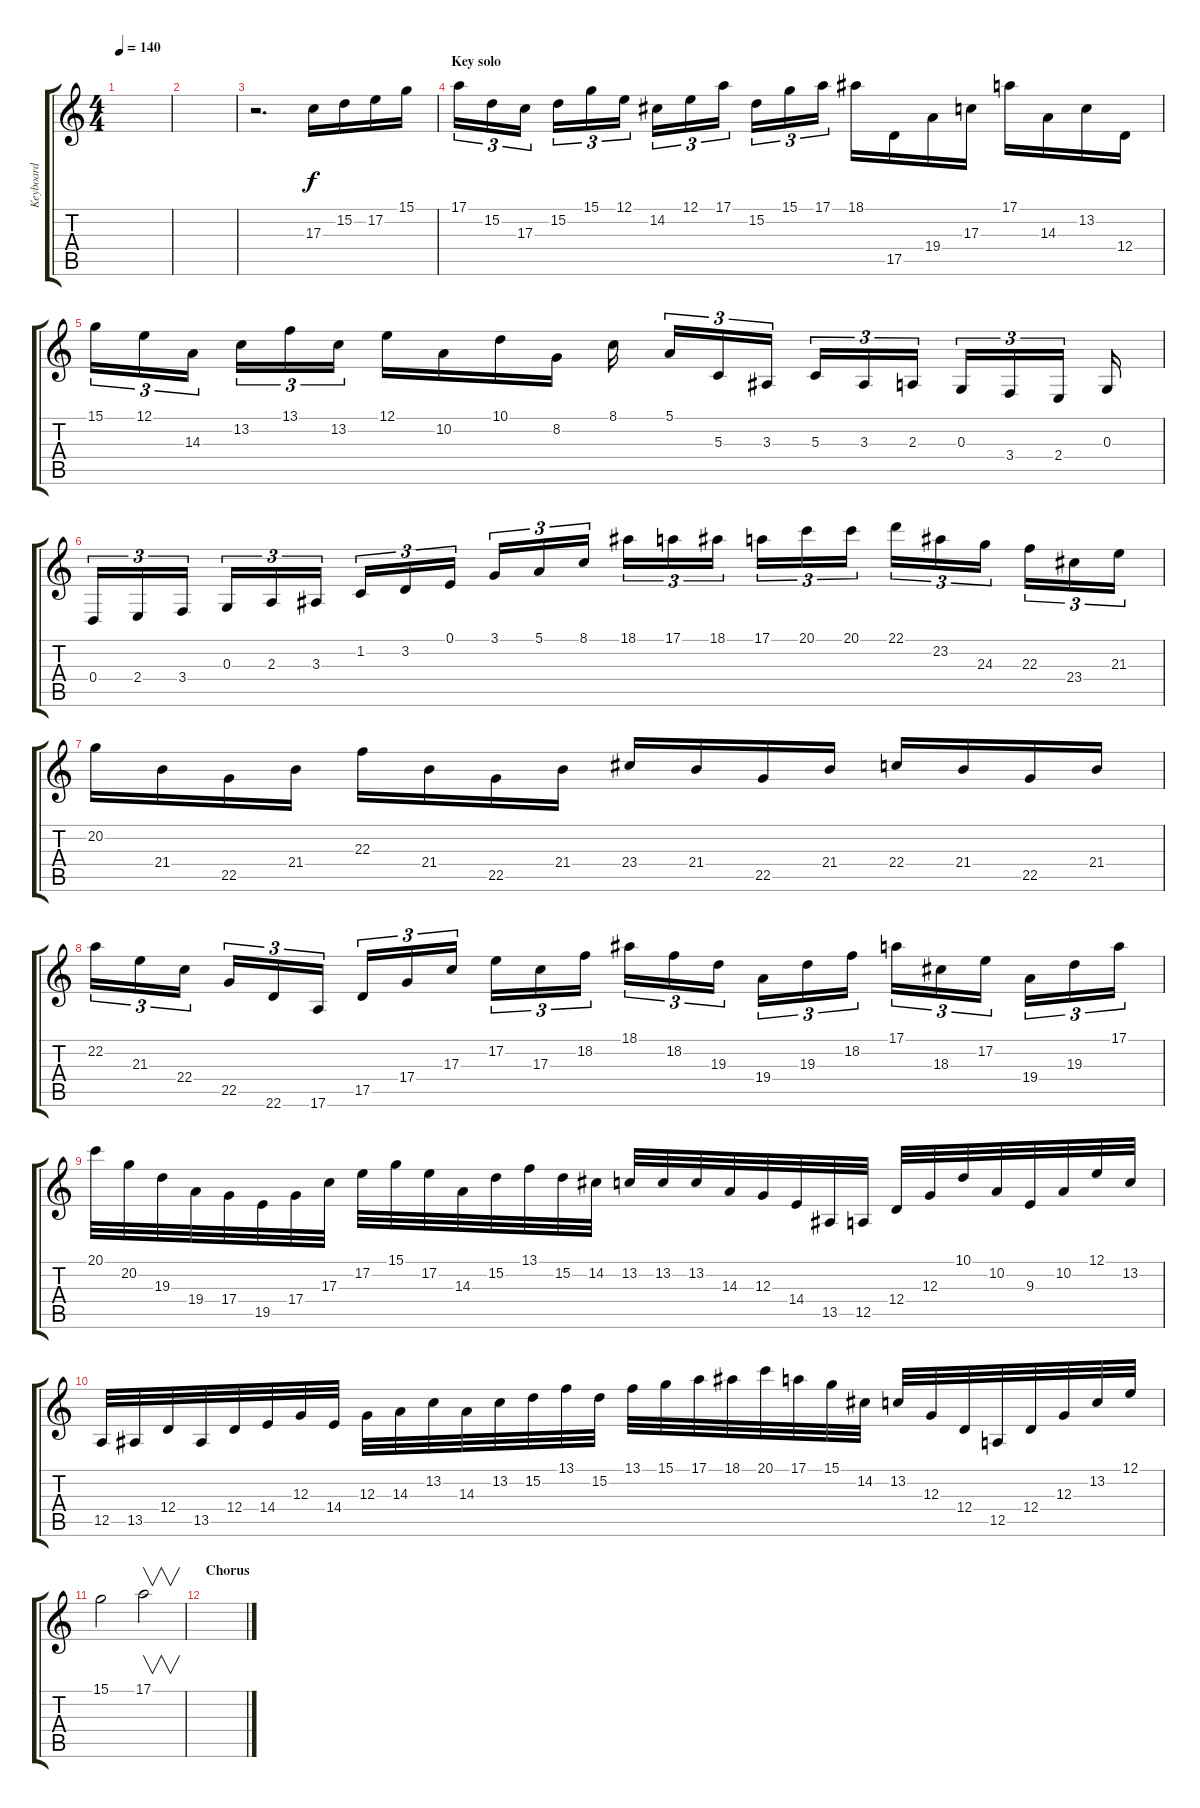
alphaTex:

\track ("Keyboard" "Keyboard") {instrument orchestralharp}
\staff {score tabs}
\tuning (E4 B3 G3 D3 A2 E2) {hide}
\ts (4 4)
\tempo 140
\clef g2
\ks c
|
|
r.2{d volume 15} 17.3.16 15.2.16 17.2.16 15.1.16 |
\section ("" "Key solo")
17.1.16{tu (3 2)} 15.2.16{tu (3 2)} 17.3.16{tu (3 2)} 15.2.16{tu (3 2)} 15.1.16{tu (3 2)} 12.1.16{tu (3 2)} 14.2.16{tu (3 2)} 12.1.16{tu (3 2)} 17.1.16{tu (3 2)} 15.2.16{tu (3 2)} 15.1.16{tu (3 2)} 17.1.16{tu (3 2)} 18.1.16 17.5.16 19.4.16 17.3.16 17.1.16 14.3.16 13.2.16 12.4.16 |
15.1.16{tu (3 2)} 12.1.16{tu (3 2)} 14.3.16{tu (3 2)} 13.2.16{tu (3 2)} 13.1.16{tu (3 2)} 13.2.16{tu (3 2)} 12.1.16 10.2.16 10.1.16 8.2.16 8.1.16 5.1.16{tu (3 2)} 5.3.16{tu (3 2)} 3.3.16{tu (3 2)} 5.3.16{tu (3 2)} 3.3.16{tu (3 2)} 2.3.16{tu (3 2)} 0.3.16{tu (3 2)} 3.4.16{tu (3 2)} 2.4.16{tu (3 2)} 0.3.16 |
0.4.16{tu (3 2)} 2.4.16{tu (3 2)} 3.4.16{tu (3 2)} 0.3.16{tu (3 2)} 2.3.16{tu (3 2)} 3.3.16{tu (3 2)} 1.2.16{tu (3 2)} 3.2.16{tu (3 2)} 0.1.16{tu (3 2)} 3.1.16{tu (3 2)} 5.1.16{tu (3 2)} 8.1.16{tu (3 2)} 18.1.16{tu (3 2)} 17.1.16{tu (3 2)} 18.1.16{tu (3 2)} 17.1.16{tu (3 2)} 20.1.16{tu (3 2)} 20.1.16{tu (3 2)} 22.1.16{tu (3 2)} 23.2.16{tu (3 2)} 24.3.16{tu (3 2)} 22.3.16{tu (3 2)} 23.4.16{tu (3 2)} 21.3.16{tu (3 2)} |
20.2.16 21.4.16 22.5.16 21.4.16 22.3.16 21.4.16 22.5.16 21.4.16 23.4.16 21.4.16 22.5.16 21.4.16 22.4.16 21.4.16 22.5.16 21.4.16 |
22.2.16{tu (3 2)} 21.3.16{tu (3 2)} 22.4.16{tu (3 2)} 22.5.16{tu (3 2)} 22.6.16{tu (3 2)} 17.6.16{tu (3 2)} 17.5.16{tu (3 2)} 17.4.16{tu (3 2)} 17.3.16{tu (3 2)} 17.2.16{tu (3 2)} 17.3.16{tu (3 2)} 18.2.16{tu (3 2)} 18.1.16{tu (3 2)} 18.2.16{tu (3 2)} 19.3.16{tu (3 2)} 19.4.16{tu (3 2)} 19.3.16{tu (3 2)} 18.2.16{tu (3 2)} 17.1.16{tu (3 2)} 18.3.16{tu (3 2)} 17.2.16{tu (3 2)} 19.4.16{tu (3 2)} 19.3.16{tu (3 2)} 17.1.16{tu (3 2)} |
20.1.32 20.2.32 19.3.32 19.4.32 17.4.32 19.5.32 17.4.32 17.3.32 17.2.32 15.1.32 17.2.32 14.3.32 15.2.32 13.1.32 15.2.32 14.2.32 13.2.32 13.2.32 13.2.32 14.3.32 12.3.32 14.4.32 13.5.32 12.5.32 12.4.32 12.3.32 10.1.32 10.2.32 9.3.32 10.2.32 12.1.32 13.2.32 |
12.5.32 13.5.32 12.4.32 13.5.32 12.4.32 14.4.32 12.3.32 14.4.32 12.3.32 14.3.32 13.2.32 14.3.32 13.2.32 15.2.32 13.1.32 15.2.32 13.1.32 15.1.32 17.1.32 18.1.32 20.1.32 17.1.32 15.1.32 14.2.32 13.2.32 12.3.32 12.4.32 12.5.32 12.4.32 12.3.32 13.2.32 12.1.32 |
15.1.2 17.1.2{v} |
\section ("" "Chorus")
